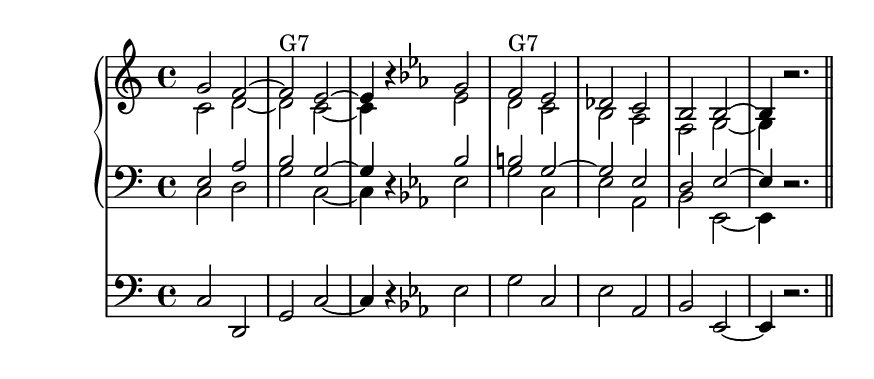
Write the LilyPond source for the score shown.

% LilyPond engraving system - http://www.lilypond.org/

\version "2.12.0"

\include "articulate.ly"

#(define-markup-list-command (paragraph layout props args) (markup-list?)
 (interpret-markup-list layout props
   (make-justified-lines-markup-list (cons (make-hspace-markup 2) args))))

\header {
%  title = "Exercise in G7"
%  composer = "Jeremy Mates"
%  subsubtitle = "2012-??-??"
%  copyright = "© 2012 Jeremy Mates - Creative Commons Attribution 3.0 United States License"
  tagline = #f
}

tempoAndStuff = {
  \time 4/4
  \tempo 4=70
}

\parallelMusic #'(voiceA voiceB voiceC voiceD voiceE) {
  \stemUp
  g2 f~ |
  c2 d~ |
  e2 a  |
  c2 d  |
  c2 d, |

  f2^"G7" e~ |
  d2 c~  |
  b2 g~  |
  g2 c,~ |
  g2 c~  |

  e4 b'4\rest |
  c4 s4 |
  g4 s4 |
  c4 d4\rest |
  c4 r4 |

  \key ees \major g2 f2^"G7" |
  ees2 d |
  \key ees \major bes2 b |
  ees2 g |
  \key ees \major ees2 g |

  ees2 des |
  c2 bes |
  g2~ g |
  c,2 ees |
  c,2 ees |

  c2 bes |
  aes2 f |
  ees2 d |
  aes,2 bes |
  aes,2 bes |

  bes2~ |
  g2~ |
  ees2~ |
  ees,2~ |
  ees,2~ |

  bes4 b'2.\rest |
  g4 s2. |
  ees4 d2.\rest |
  ees4 s2. |
  ees4 d'2.\rest |
  \bar "||"
}

theMusic = {
  <<
    \new PianoStaff <<
      \set PianoStaff.midiInstrument = #"Church Organ"
      \set Score.barNumberVisibility = #(every-nth-bar-number-visible 99)

      \set Score.tempoHideNote = ##t

      \new Staff {
        \tempoAndStuff
        <<
          \relative g' \voiceA
          \\
          \relative c' \voiceB
        >>
      }
      \new Staff {
        \tempoAndStuff \clef bass
        <<
          \relative g \voiceC
          \\
          \relative c \voiceD
        >>
      }
    >>
    \new Staff {
      \set Staff.midiInstrument = #"Church Organ"
      \tempoAndStuff \clef bass
      <<
        \relative c \voiceE
      >>
    }
  >>
}

\book {
  \paper {
    #(set-paper-size "a5")
  }
  \score {
    \theMusic
    \layout { }
  }
  \score {
%    \unfoldRepeats \articulate {
      \theMusic
%    }
    \midi { }
  }
%  \markuplines { \paragraph { \tiny      {
%This work is licensed under the Creative Commons Attribution 3.0 United
%States License. To view a copy of this license, visit
%http://creativecommons.org/licenses/by/3.0/us/ or send a letter to
%Creative Commons, 171 Second Street, Suite 300, San Francisco,
%California, 94105, USA.
%} } }
}
